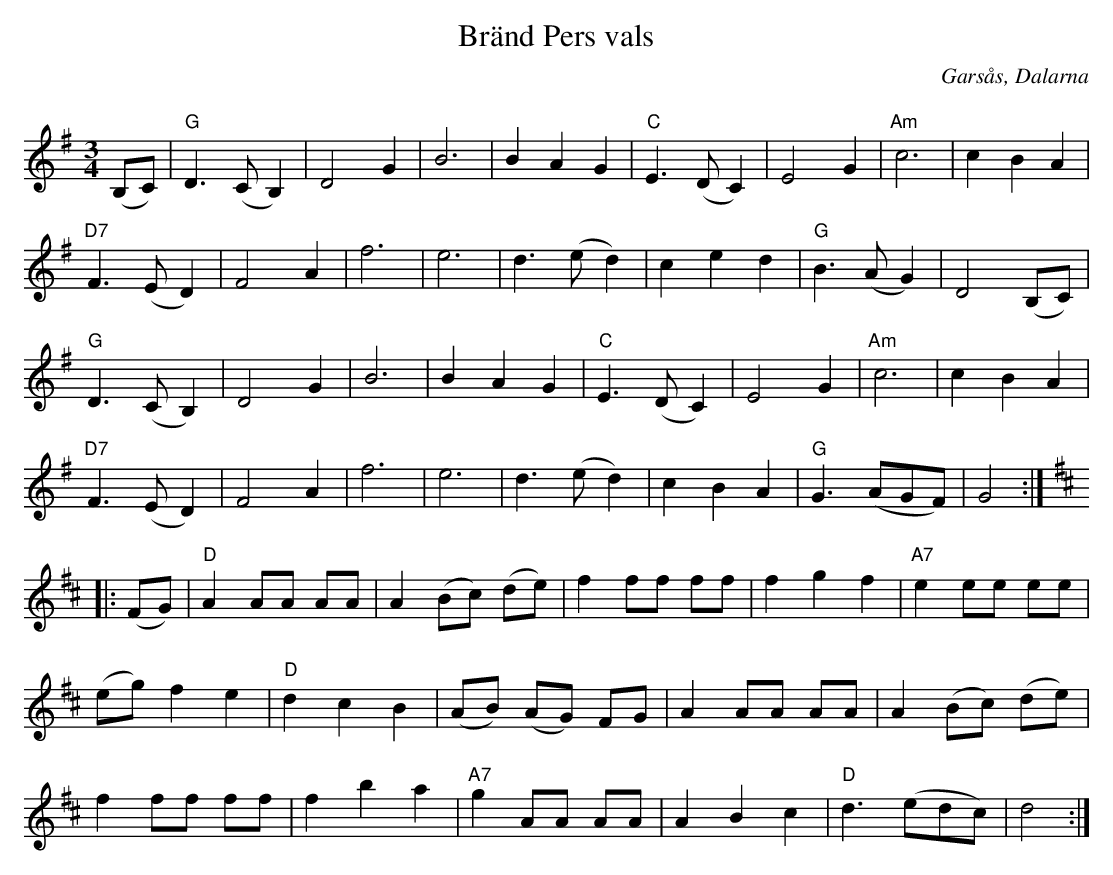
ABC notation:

X:1
T:Bränd Pers vals
O:Garsås, Dalarna
Q:180
L:1/8
M:3/4
K:G
V:1
(B,C) | "G" D3 (C B,2) | D4 G2 | B6 | B2 A2 G2 | "C" E3 (D C2) | E4 G2 | "Am"  c6 |c2 B2 A2 |
"D7" F3 (E D2) | F4 A2 | f6 | e6 | d3 (ed2) | c2 e2 d2 | "G" B3 (A G2) | D4 (B,C) |
"G" D3 (C B,2) | D4 G2 | B6 | B2 A2 G2 | "C" E3 (D C2) | E4 G2 | "Am" c6 | c2 B2 A2 |
"D7" F3 (E D2) | F4 A2 | f6 | e6 | d3 (ed2) | c2 B2 A2 | "G" G3 (AGF) | G4 :|
 [K:D] |: (FG) | "D" A2 AA AA | A2 (Bc) (de) | f2 ff ff | f2 g2 f2 | "A7" e2 ee ee |
(eg) f2 e2 | "D" d2 c2 B2 | (AB) (AG) FG | A2 AA AA | A2 (Bc) (de) |
f2 ff ff | f2 b2 a2 | "A7" g2 AA AA | A2 B2 c2 | "D" d3 (edc) | d4 :|
